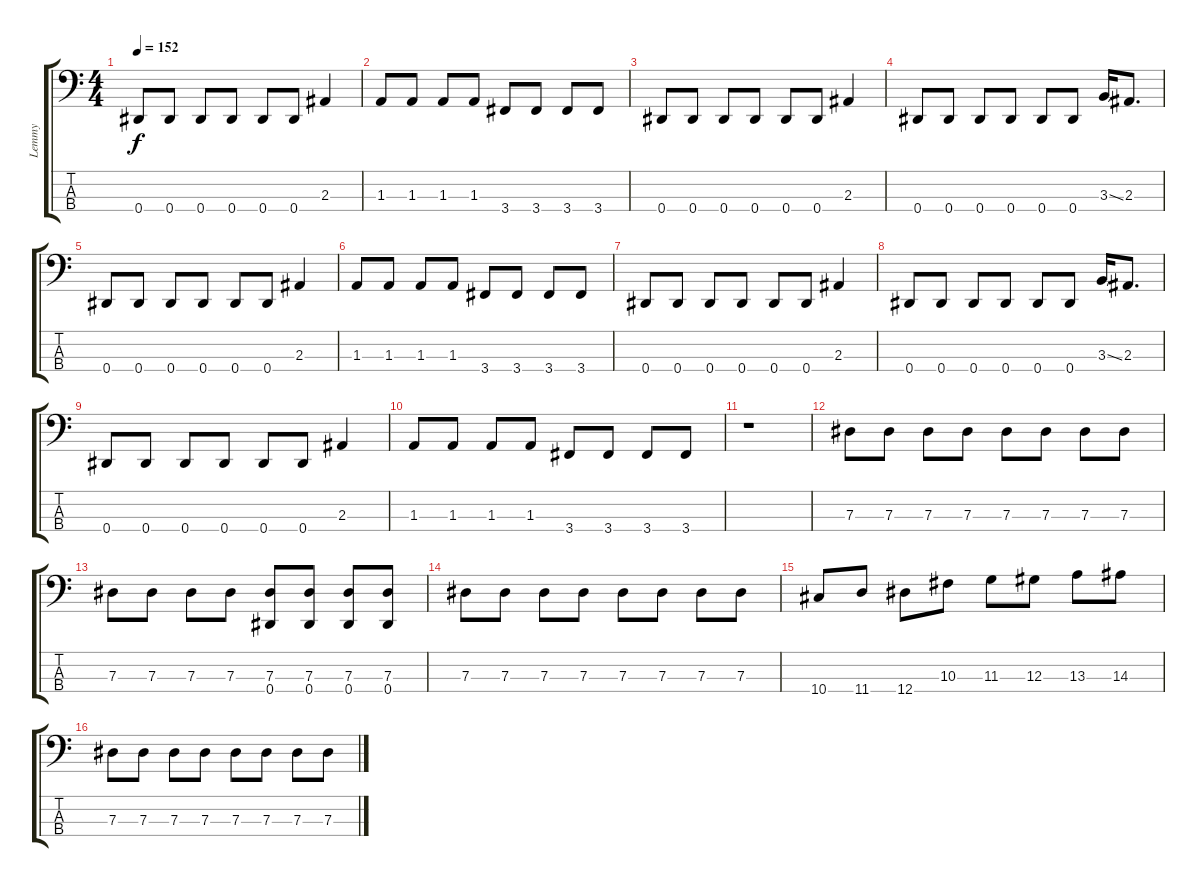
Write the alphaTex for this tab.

\track ("Lemmy" "Lemmy") {instrument electricbasspick}
\staff {score tabs}
\tuning (Gb2 Db2 Ab1 Eb1) {hide}
\ts (4 4)
\tempo 152
\clef f4
\ks c
0.4.8{dy f} 0.4.8 0.4.8 0.4.8 0.4.8 0.4.8 2.3.4 |
1.3.8 1.3.8 1.3.8 1.3.8 3.4.8 3.4.8 3.4.8 3.4.8 |
0.4.8 0.4.8 0.4.8 0.4.8 0.4.8 0.4.8 2.3.4 |
0.4.8 0.4.8 0.4.8 0.4.8 0.4.8 0.4.8 3.3{ss}.16 2.3.8{d} |
0.4.8 0.4.8 0.4.8 0.4.8 0.4.8 0.4.8 2.3.4 |
1.3.8 1.3.8 1.3.8 1.3.8 3.4.8 3.4.8 3.4.8 3.4.8 |
0.4.8 0.4.8 0.4.8 0.4.8 0.4.8 0.4.8 2.3.4 |
0.4.8 0.4.8 0.4.8 0.4.8 0.4.8 0.4.8 3.3{ss}.16 2.3.8{d} |
0.4.8 0.4.8 0.4.8 0.4.8 0.4.8 0.4.8 2.3.4 |
1.3.8 1.3.8 1.3.8 1.3.8 3.4.8 3.4.8 3.4.8 3.4.8 |
r.1 |
7.3.8 7.3.8 7.3.8 7.3.8 7.3.8 7.3.8 7.3.8 7.3.8 |
7.3.8 7.3.8 7.3.8 7.3.8 (7.3 0.4).8 (7.3 0.4).8 (7.3 0.4).8 (7.3 0.4).8 |
7.3.8 7.3.8 7.3.8 7.3.8 7.3.8 7.3.8 7.3.8 7.3.8 |
10.4.8 11.4.8 12.4.8 10.3.8 11.3.8 12.3.8 13.3.8 14.3.8 |
7.3.8 7.3.8 7.3.8 7.3.8 7.3.8 7.3.8 7.3.8 7.3.8
